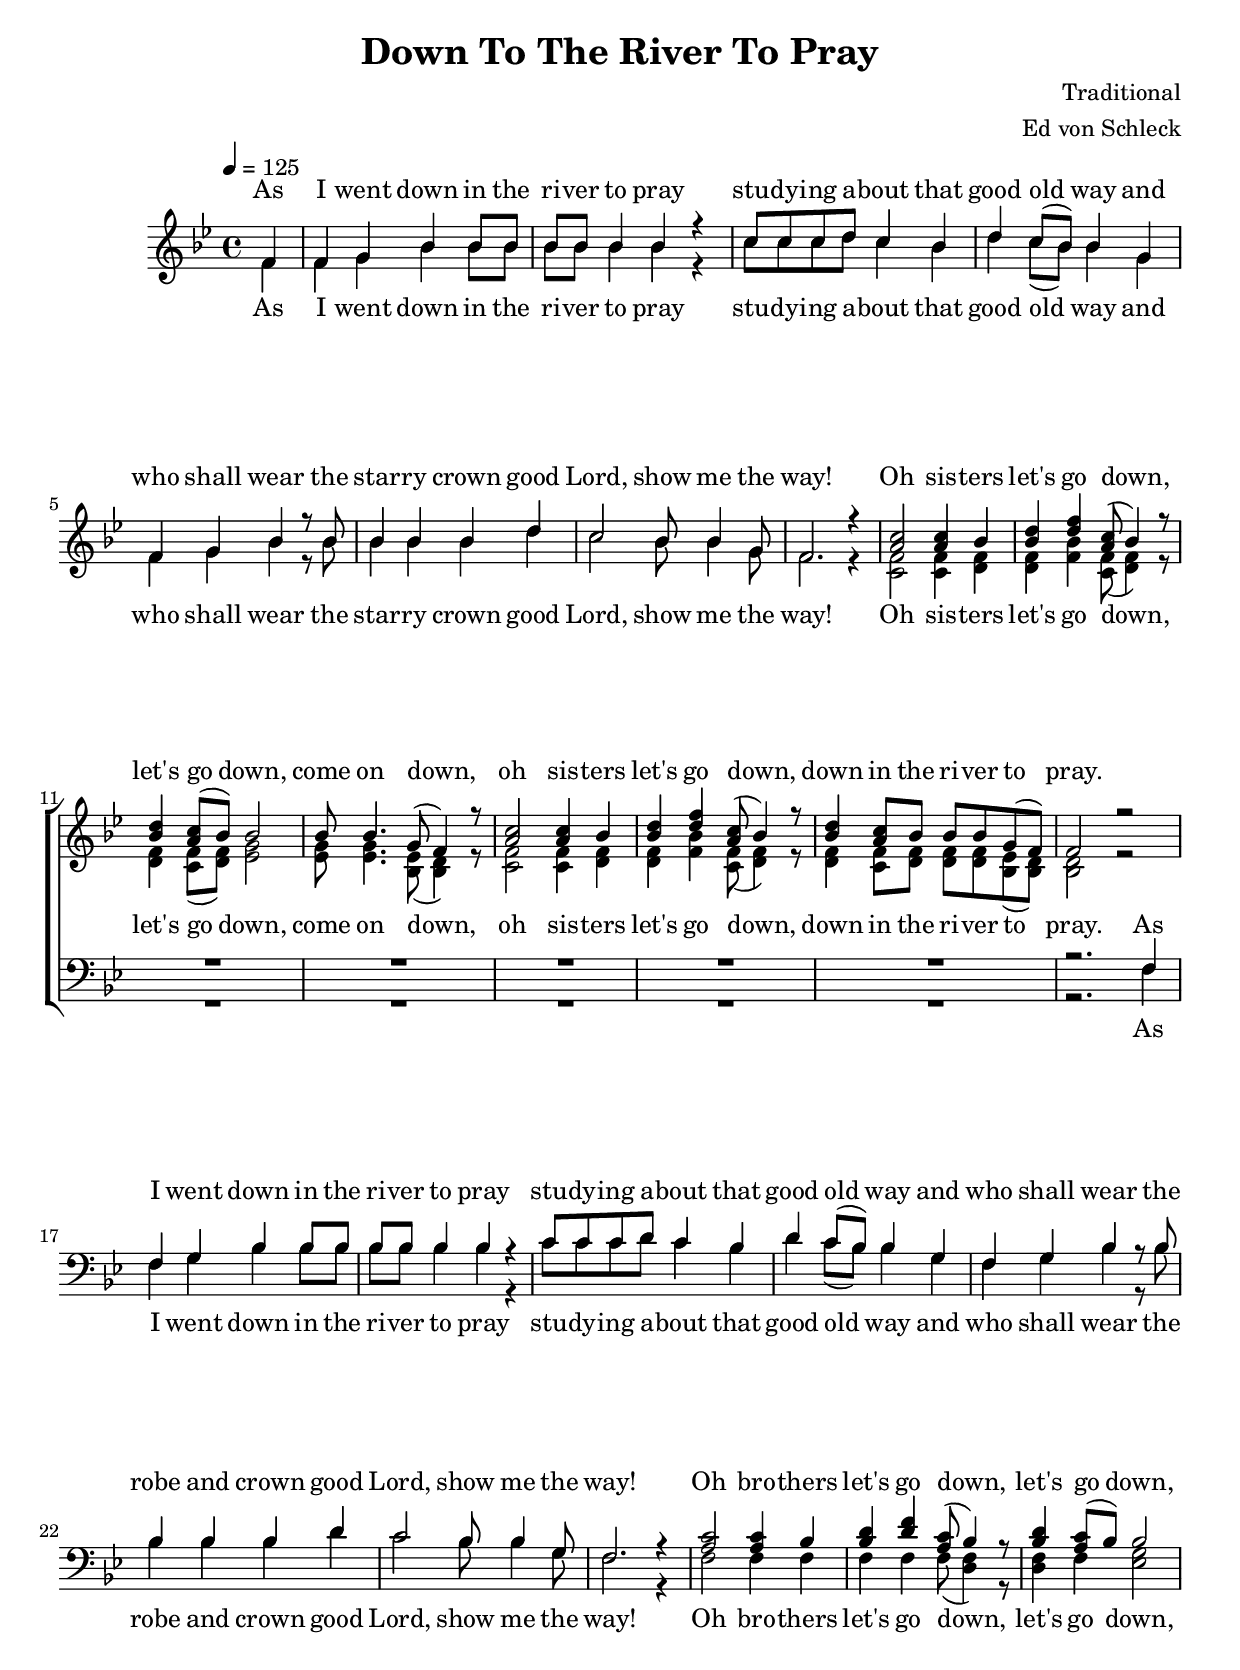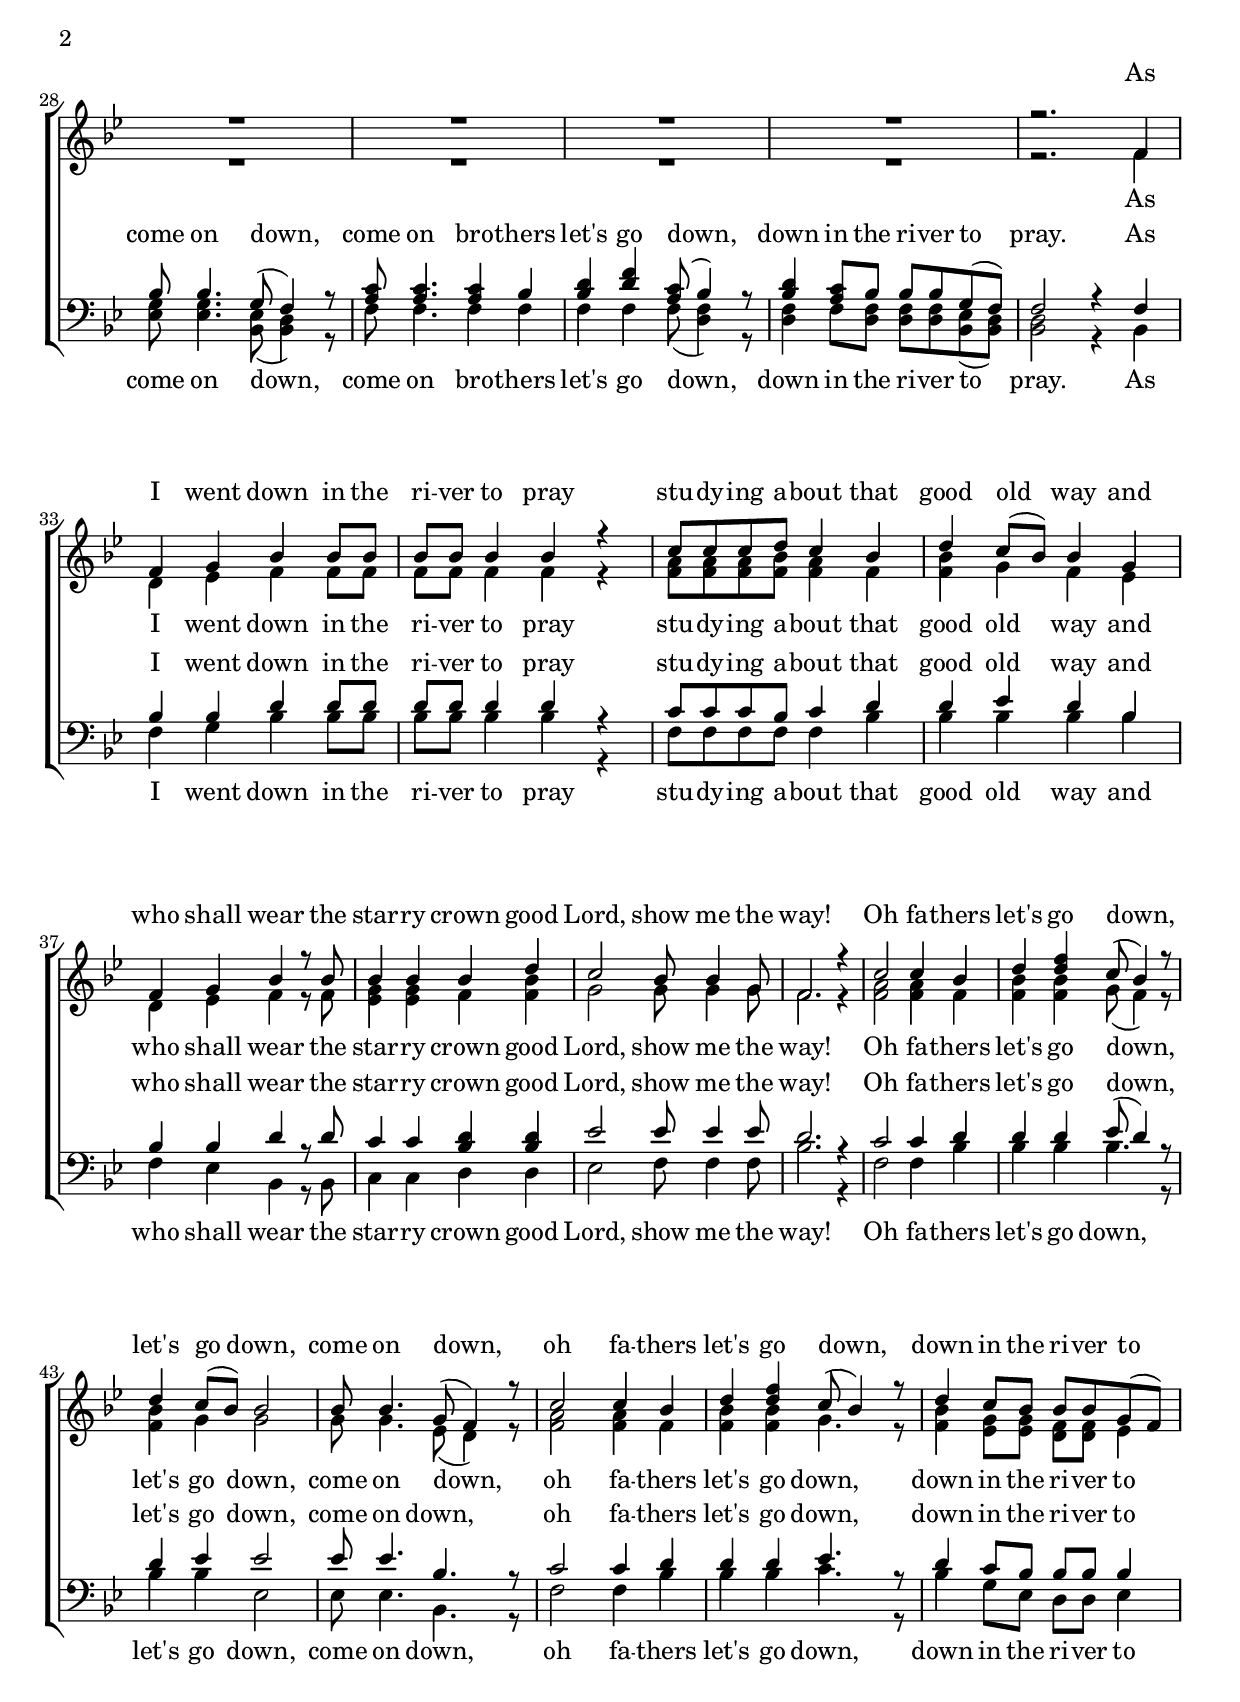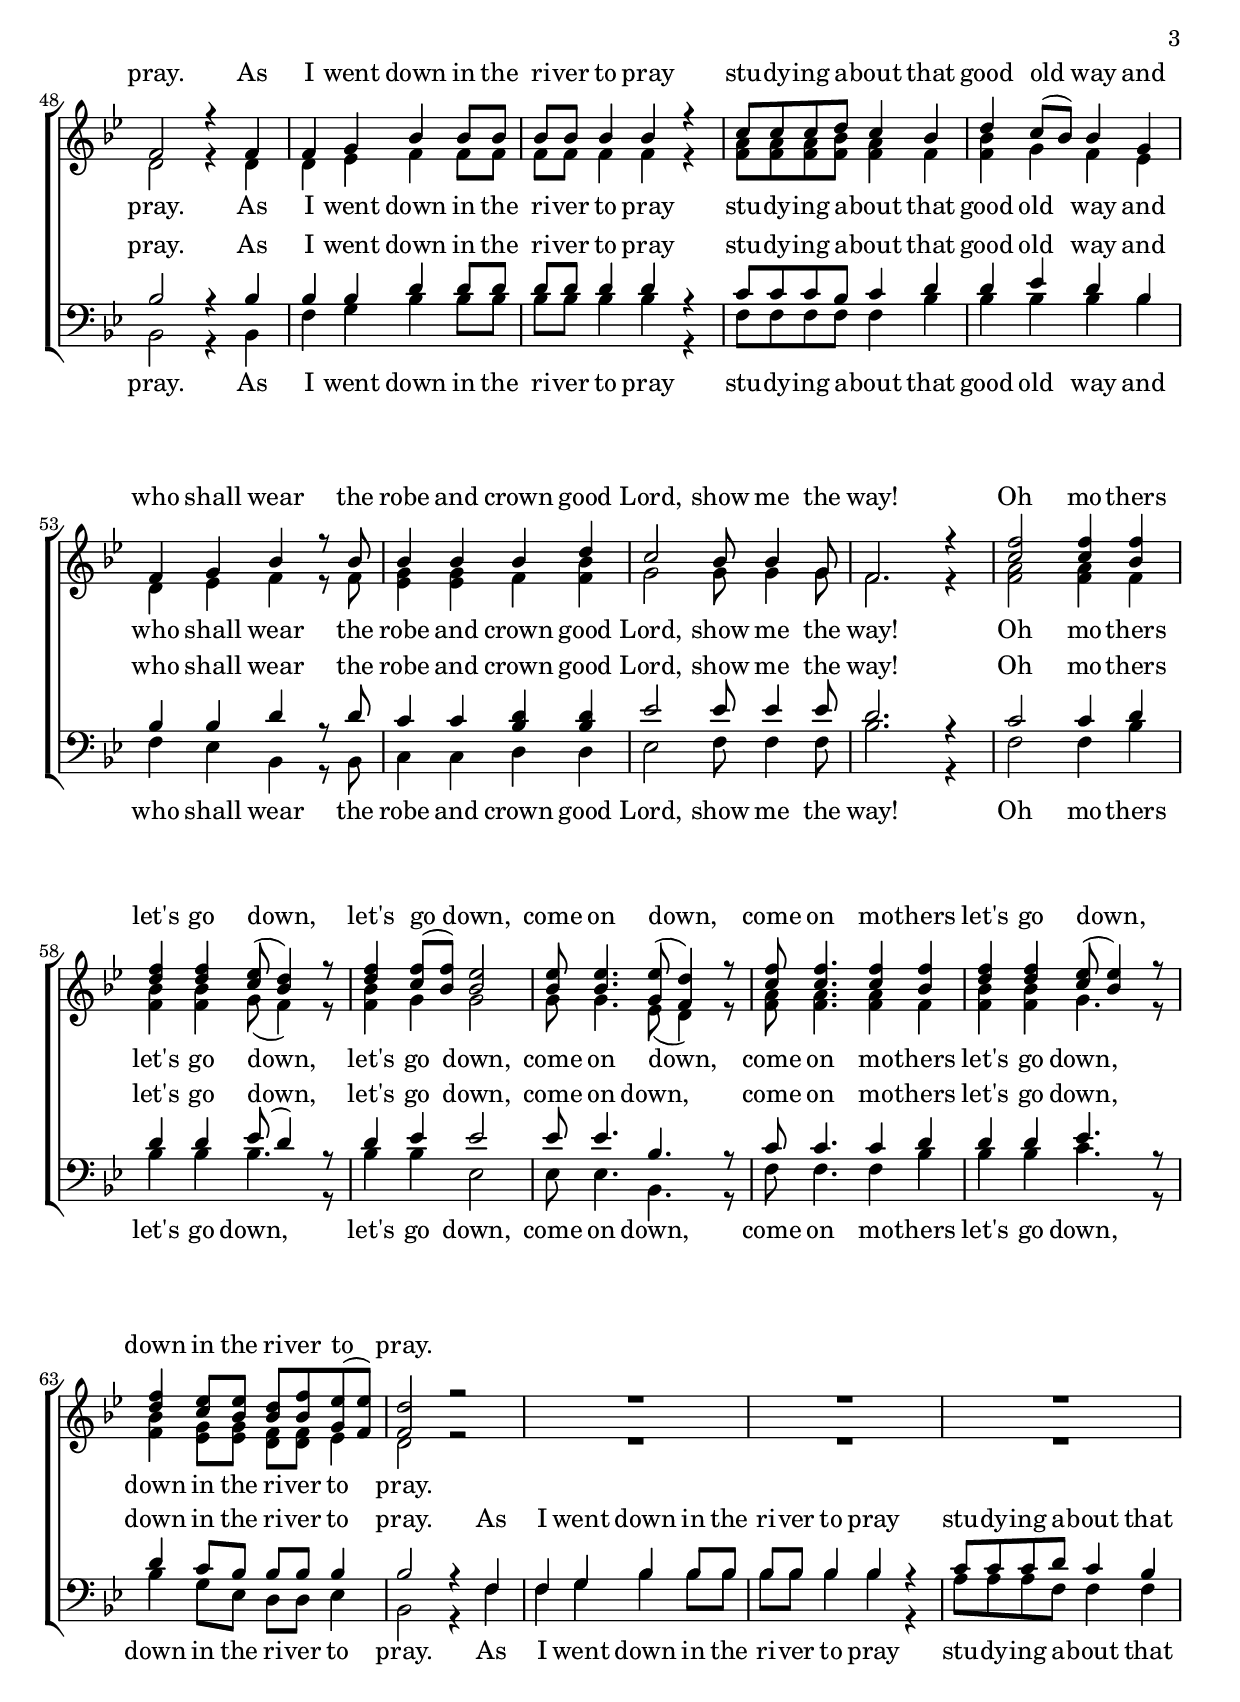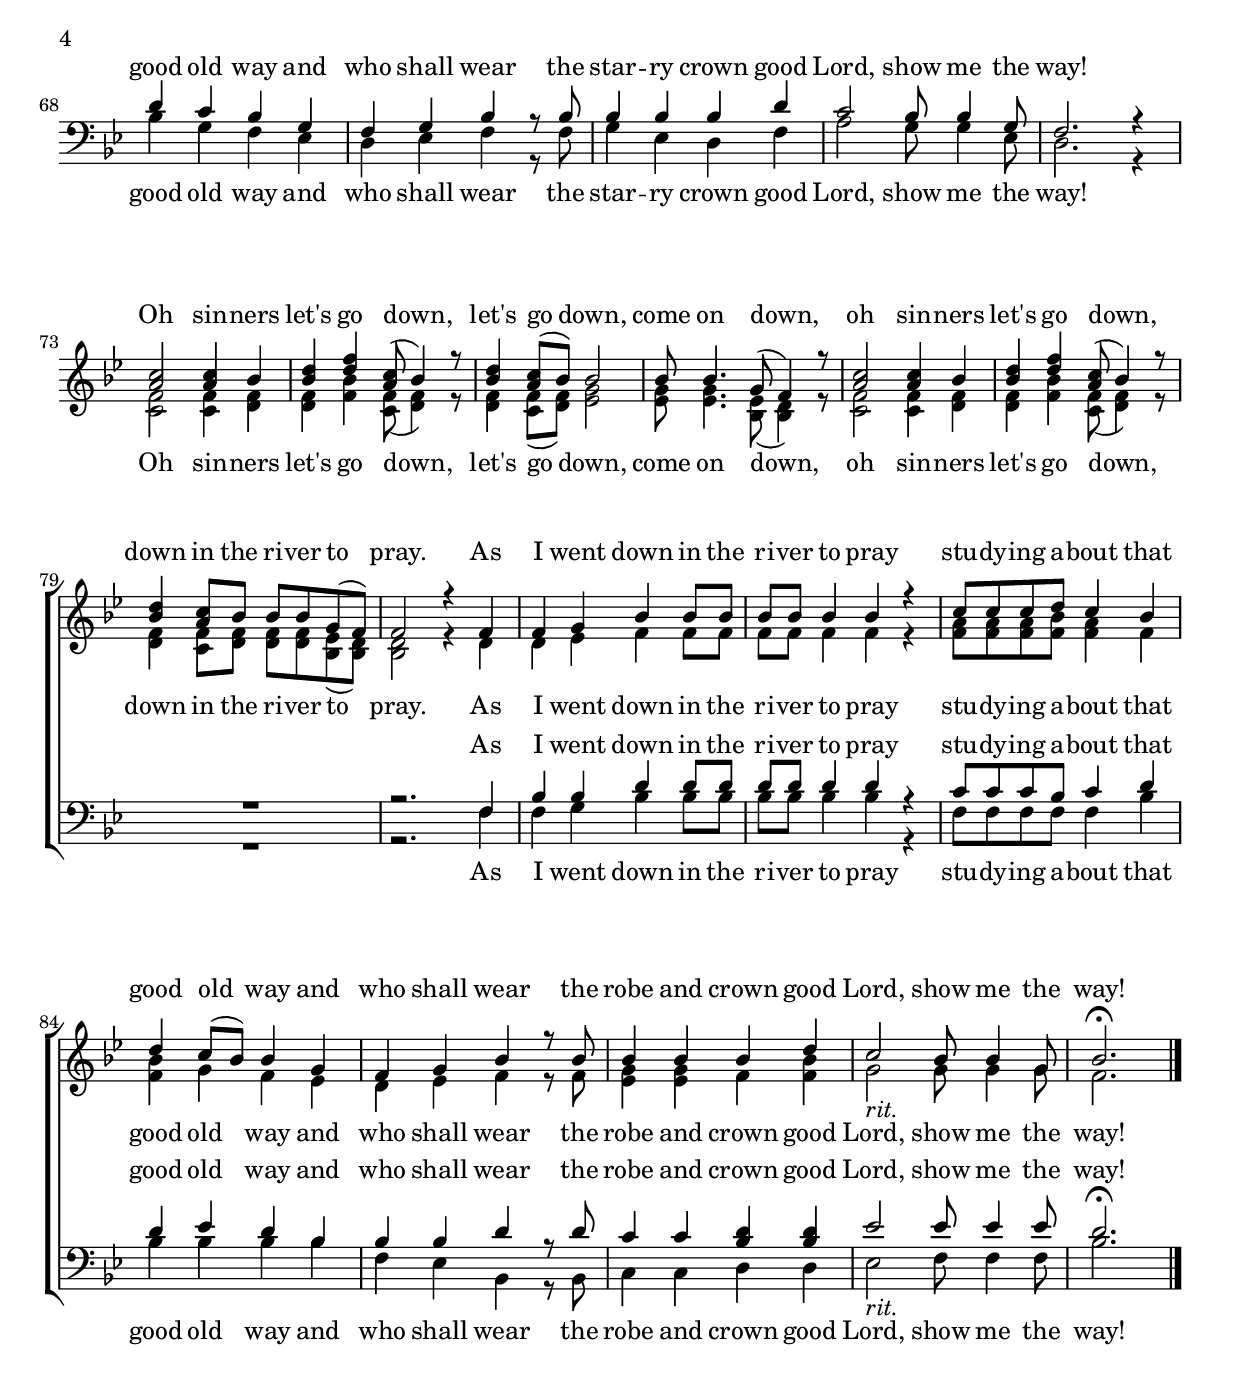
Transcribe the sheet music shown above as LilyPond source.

\version "2.16.2"

\header {
  title = "Down To The River To Pray"
  composer = "Traditional"
  arranger = "Ed von Schleck"
}

\paper {
  top-system-spacing #'basic-distance = #10
  score-system-spacing #'basic-distance = #20
  system-system-spacing #'basic-distance = #20
  last-bottom-spacing #'basic-distance = #10

  %system-system-spacing = #'((padding . 0) (basic-distance . 0.1))
  %ragged-last-bottom = ##f
  %ragged-bottom = ##f
}

global = {
  \key a \major
  \time 4/4
  \tempo 4 = 125
  \partial 4
}


verseOne = \lyricmode {
  As I went down in the ri -- ver to pray
  stu -- dy -- ing a -- bout that good old way
  and who shall wear the star -- ry crown
  good Lord, show me the way!
}

chorusOne = \lyricmode {
  Oh sis -- ters let's go down,
  let's go down, come on down,
  oh sis -- ters let's go down,
  down in the ri -- ver to pray.
}

verseTwo = \lyricmode {
  As I went down in the ri -- ver to pray
  stu -- dy -- ing a -- bout that good old way
  and who shall wear the robe and crown
  good Lord, show me the way!
}

chorusTwo = \lyricmode {
  Oh bro -- thers let's go down,
  let's go down, come on down,
  come on bro -- thers let's go down,
  down in the ri -- ver to pray.
}

chorusThree = \lyricmode {
  Oh fa -- thers let's go down,
  let's go down, come on down,
  oh fa -- thers let's go down,
  down in the ri -- ver to pray.
}

chorusFour = \lyricmode {
  Oh mo -- thers let's go down,
  let's go down, come on down,
  come on mo -- thers let's go down,
  down in the ri -- ver to pray.
}

chorusFive = \lyricmode {
  Oh sin -- ners let's go down,
  let's go down, come on down,
  oh sin -- ners let's go down,
  down in the ri -- ver to pray.
}

chordNames = \chordmode {
  \global
  \germanChords
  \set chordChanges = ##t
  s4
  % Strophe

  % Refrain

  % Strophe

  % Refrain
}

sopMusic = \relative c' {
  e4

  % Strophe
  e fis a a8 a
  a a a4 a r
  b8 b b cis b4 a
  cis b8( a) a4 fis

  e fis a r8 a
  a4 a a cis
  b2 a8 a4 fis8
  e2. r4

  % Refrain
  <gis b>2 q4 a
  <a cis> <cis e> <gis b>8( a4) r8
  <a cis>4 <gis b>8( a) a2
  a8 a4. fis8( e4) r8

  <gis b>2 q4 a
  <a cis> <cis e> <gis b>8( a4) r8
  <a cis>4 <gis b>8 a a a fis( e)
  e2 r

  R1*15
  r2. e4

  % Strophe
  e fis a a8 a
  a a a4 a r
  b8 b b cis b4 a
  cis b8( a) a4 fis

  e fis a r8 a
  a4 a a cis
  b2 a8 a4 fis8
  e2. r4

  % Refrain
  b'2 b4 a
  cis <cis e> b8( a4) r8
  cis4 b8( a) a2
  a8 a4. fis8( e4) r8

  b'2 b4 a
  cis <cis e> b8( a4) r8
  cis4 b8 a a a fis( e)
  e2 r4 e

  % Strophe
  e fis a a8 a
  a a a4 a r
  b8 b b cis b4 a
  cis b8( a) a4 fis

  e fis a r8 a
  a4 a a cis
  b2 a8 a4 fis8
  e2. r4

  % Refrain
  <b' e>2 <b e>4 <a e'>
  <cis e> <cis e> <b d>8( <a cis>4) r8
  <cis e>4 <b e>8( <a e'>) <a d>2
  <a d>8 <a d>4. <fis d'>8( <e cis'>4) r8

  <b' e>8 <b e>4. <b e>4 <a e'>
  <cis e> <cis e> <b d>8( <a d>4) r8
  <cis e>4 <b d>8 <a d> <a cis> <a e'> <fis d'>( <e d'>)
  <e cis'>2 r2

  % Strophe
  R1*8

  % Refrain
  <gis b>2 q4 a
  <a cis> <cis e> <gis b>8( a4) r8
  <a cis>4 <gis b>8( a) a2
  a8 a4. fis8( e4) r8

  <gis b>2 q4 a
  <a cis> <cis e> <gis b>8( a4) r8
  <a cis>4 <gis b>8 a a a fis( e)
  e2 r4 e

  % Strophe
  e fis a a8 a
  a a a4 a r
  b8 b b cis b4 a
  cis b8( a) a4 fis

  e fis a r8 a
  a4 a a cis
  b2_\markup{ \italic rit.} a8 a4 fis8
  a2.\fermata
  \bar "|."

}
sopWords = \lyricmode {
  \verseOne
  \chorusOne
  \verseOne
  \chorusThree
  \verseTwo
  \chorusFour
  \chorusFive
  \verseTwo
}

altoMusic = \relative c' {
  e4

  % Strophe
  e fis a a8 a
  a a a4 a r
  b8 b b cis b4 a
  cis b8( a) a4 fis

  e fis a r8 a
  a4 a a cis
  b2 a8 a4 fis8
  e2. r4


  % Refrain
  <b e>2 q4 <cis e>
  <cis e> <e a> <b e>8( <cis e>4) r8
  <cis e>4 <b e>8( <cis e>) <d fis>2
  q8 q4. <a d>8( <a cis>4) r8

  <b e>2 q4 <cis e>
  <cis e> <e a> <b e>8( <cis e>4) r8
  <cis e>4 <b e>8 <cis e> q q <a d>( <a cis>)
  q2 r

  R1*15

  r2. e'4

  % Strophe
  cis4 d e e8 e
  e e e4 e r
  <e gis>8 q q <e a> <e gis>4 e
  <e a> fis e d

  cis d e r8 e
  <d fis>4 q e <e a>
  fis2 fis8 fis4 fis8
  e2. r4

  % Refrain
  <e gis>2 q4 e
  <e a> <e a> fis8( e4) r8
  <e a>4 fis4 fis2
  fis8 fis4. d8( cis4) r8

  <e gis>2 q4 e
  <e a> <e a> fis4. r8
  <e a>4 <d fis>8 q <cis e> q d4
  cis2 r4 cis

  % Strophe
  cis4 d e e8 e
  e e e4 e r
  <e gis>8 q q <e a> <e gis>4 e
  <e a> fis e d

  cis d e r8 e
  <d fis>4 q e <e a>
  fis2 fis8 fis4 fis8
  e2. r4

  % Refrain
  <e gis>2 q4 e
  <e a> <e a> fis8( e4) r8
  <e a>4 fis4 fis2
  fis8 fis4. d8( cis4) r8

  <e gis>8 q4. q4 e
  <e a> <e a> fis4. r8
  <e a>4 <d fis>8 q <cis e> q d4
  cis2 r

  % Strophe
  R1*8

  % Refrain
  <b e>2 q4 <cis e>
  <cis e> <e a> <b e>8( <cis e>4) r8
  <cis e>4 <b e>8( <cis e>) <d fis>2
  q8 q4. <a d>8( <a cis>4) r8

  <b e>2 q4 <cis e>
  <cis e> <e a> <b e>8( <cis e>4) r8
  <cis e>4 <b e>8 <cis e> q q <a d>( <a cis>)
  q2 r4 cis

  % Strophe
  cis4 d e e8 e
  e e e4 e r
  <e gis>8 q q <e a> <e gis>4 e
  <e a> fis e d

  cis d e r8 e
  <d fis>4 q e <e a>
  fis2 fis8 fis4 fis8
  e2.
}
altoWords = \lyricmode {
  \verseOne
  \chorusOne
  \verseOne
  \chorusThree
  \verseTwo
  \chorusFour
  \chorusFive
  \verseTwo
}

tenorMusic = \relative c {
  r4
  R1*15

  r2. e4

  % Strophe
  e fis a a8 a
  a a a4 a r
  b8 b b cis b4 a
  cis b8( a) a4 fis

  e fis a r8 a
  a4 a a cis
  b2 a8 a4 fis8
  e2. r4

  % Refrain
  <gis b>2 q4 a
  <a cis> <cis e> <gis b>8( a4) r8
  <a cis>4 <gis b>8( a) a2
  a8 a4. fis8( e4) r8

  <gis b>8 q4. q4 a
  <a cis> <cis e> <gis b>8( a4) r8
  <a cis>4 <gis b>8 a a a fis( e)
  e2 r4 e

  % Strophe
  a4 a cis cis8 cis
  cis cis cis4 cis r
  b8 b b a b4 cis
  cis d cis a

  a a cis r8 cis
  b4 b <a cis> q
  d2 d8 d4 d8
  cis2. r4

  % Refrain
  b2 b4 cis
  cis cis d8( cis4) r8
  cis4 d d2
  d8 d4. a4. r8

  b2 b4 cis
  cis cis d4. r8
  cis4 b8 a a a a4
  a2 r4 a

  % Strophe
  a4 a cis cis8 cis
  cis cis cis4 cis r
  b8 b b a b4 cis
  cis d cis a

  a a cis r8 cis
  b4 b <a cis> q
  d2 d8 d4 d8
  cis2. r4

  % Refrain
  b2 b4 cis
  cis cis d8( cis4) r8
  cis4 d d2
  d8 d4. a4. r8

  b8 b4. b4 cis
  cis cis d4. r8
  cis4 b8 a a a a4
  a2 r4 e

  % Strophe
  e fis a a8 a
  a a a4 a r
  b8 b b cis b4 a
  cis b a fis

  e fis a r8 a
  a4 a a cis
  b2 a8 a4 fis8
  e2. r4

  % Refrain
  R1*7
  r2. e4

  % Strophe
  a4 a cis cis8 cis
  cis cis cis4 cis r
  b8 b b a b4 cis
  cis d cis a

  a a cis r8 cis
  b4 b <a cis> q
  d2_\markup{ \italic rit. } d8 d4 d8
  cis2.\fermata
}
tenorWords = \lyricmode {
  \verseTwo
  \chorusTwo
  \verseOne
  \chorusThree
  \verseTwo
  \chorusFour
  \verseOne
  \verseTwo
}

bassMusic = \relative c {
  r4
  R1*15
  
  r2. e4

  % Strophe
  e fis a a8 a
  a a a4 a r
  b8 b b cis b4 a
  cis b8( a) a4 fis

  e fis a r8 a
  a4 a a cis
  b2 a8 a4 fis8
  e2. r4


  % Refrain
  e2 e4 e
  e e e8( <cis e>4) r8
  <cis e>4 e <d fis>2
  q8 q4. <a d>8( <a cis>4) r8

  e'8 e4. e4 e
  e e e8( <cis e>4) r8
  <cis e>4 e8 <cis e> q q <a d>( <a cis>)
  q2 r4 a

  % Strophe
  e'4 fis a a8 a
  a a a4 a r
  e8 e e e e4 a
  a a a a

  e d a r8 a
  b4 b cis cis
  d2 e8 e4 e8
  a2. r4

  % Refrain
  e2 e4 a
  a a a4. r8
  a4 a d,2
  d8 d4. a4. r8

  e'2 e4 a
  a a b4. r8
  a4 fis8 d cis cis d4
  a2 r4 a

  % Strophe
  e'4 fis a a8 a
  a a a4 a r
  e8 e e e e4 a
  a a a a

  e d a r8 a
  b4 b cis cis
  d2 e8 e4 e8
  a2. r4

  % Refrain
  e2 e4 a
  a a a4. r8
  a4 a d,2
  d8 d4. a4. r8

  e'8 e4. e4 a
  a a b4. r8
  a4 fis8 d cis cis d4
  a2 r4 e'

  % Strophe
  e fis a a8 a
  a a a4 a r
  gis8 gis gis e e4 e
  a fis e d

  cis d e r8 e
  fis4 d cis e
  gis2 fis8 fis4 d8
  cis2. r4

  % Refrain
  R1*7
  r2. e4

  % Strophe
  e4 fis a a8 a
  a a a4 a r
  e8 e e e e4 a
  a a a a

  e d a r8 a
  b4 b cis cis
  d2 e8 e4 e8
  a2.
}
bassWords = \lyricmode {
  \verseTwo
  \chorusTwo
  \verseOne
  \chorusThree
  \verseTwo
  \chorusFour
  \verseOne
  \verseTwo
}

chordsPart = \new ChordNames \chordNames

choirPart = \new ChoirStaff <<
  \new Lyrics = "sopranos" \with {
    % this is needed for lyrics above a staff
    \override VerticalAxisGroup #'staff-affinity = #DOWN
  }
  \new Staff = "women" <<
    \new Voice = "sopranos" {
      \voiceOne
      << \transpose a bes { \global \sopMusic } >>
    }
    \new Voice = "altos" {
      \voiceTwo
      << \transpose a bes { \global \altoMusic } >>
    }
  >>
  \new Lyrics = "altos"
  \new Lyrics = "tenors" \with {
    % this is needed for lyrics above a staff
    \override VerticalAxisGroup #'staff-affinity = #DOWN
  }
  \new Staff = "men" <<
    \clef bass
    \new Voice = "tenors" {
      \voiceOne
      << \transpose a bes { \global \tenorMusic } >>
    }
    \new Voice = "basses" {
      \voiceTwo << \transpose a bes { \global \bassMusic } >>
    }
  >>
  \new Lyrics = "basses"
  \context Lyrics = "sopranos" \lyricsto "sopranos" \sopWords
  \context Lyrics = "altos" \lyricsto "altos" \altoWords
  \context Lyrics = "tenors" \lyricsto "tenors" \tenorWords
  \context Lyrics = "basses" \lyricsto "basses" \bassWords
>>

\score {
  <<
    \chordsPart
    \choirPart
  >>
  \layout {
    \context {
      \Staff
      \RemoveEmptyStaves
      \override VerticalAxisGroup #'remove-first = ##t
    }
  }
  \midi { }
}
